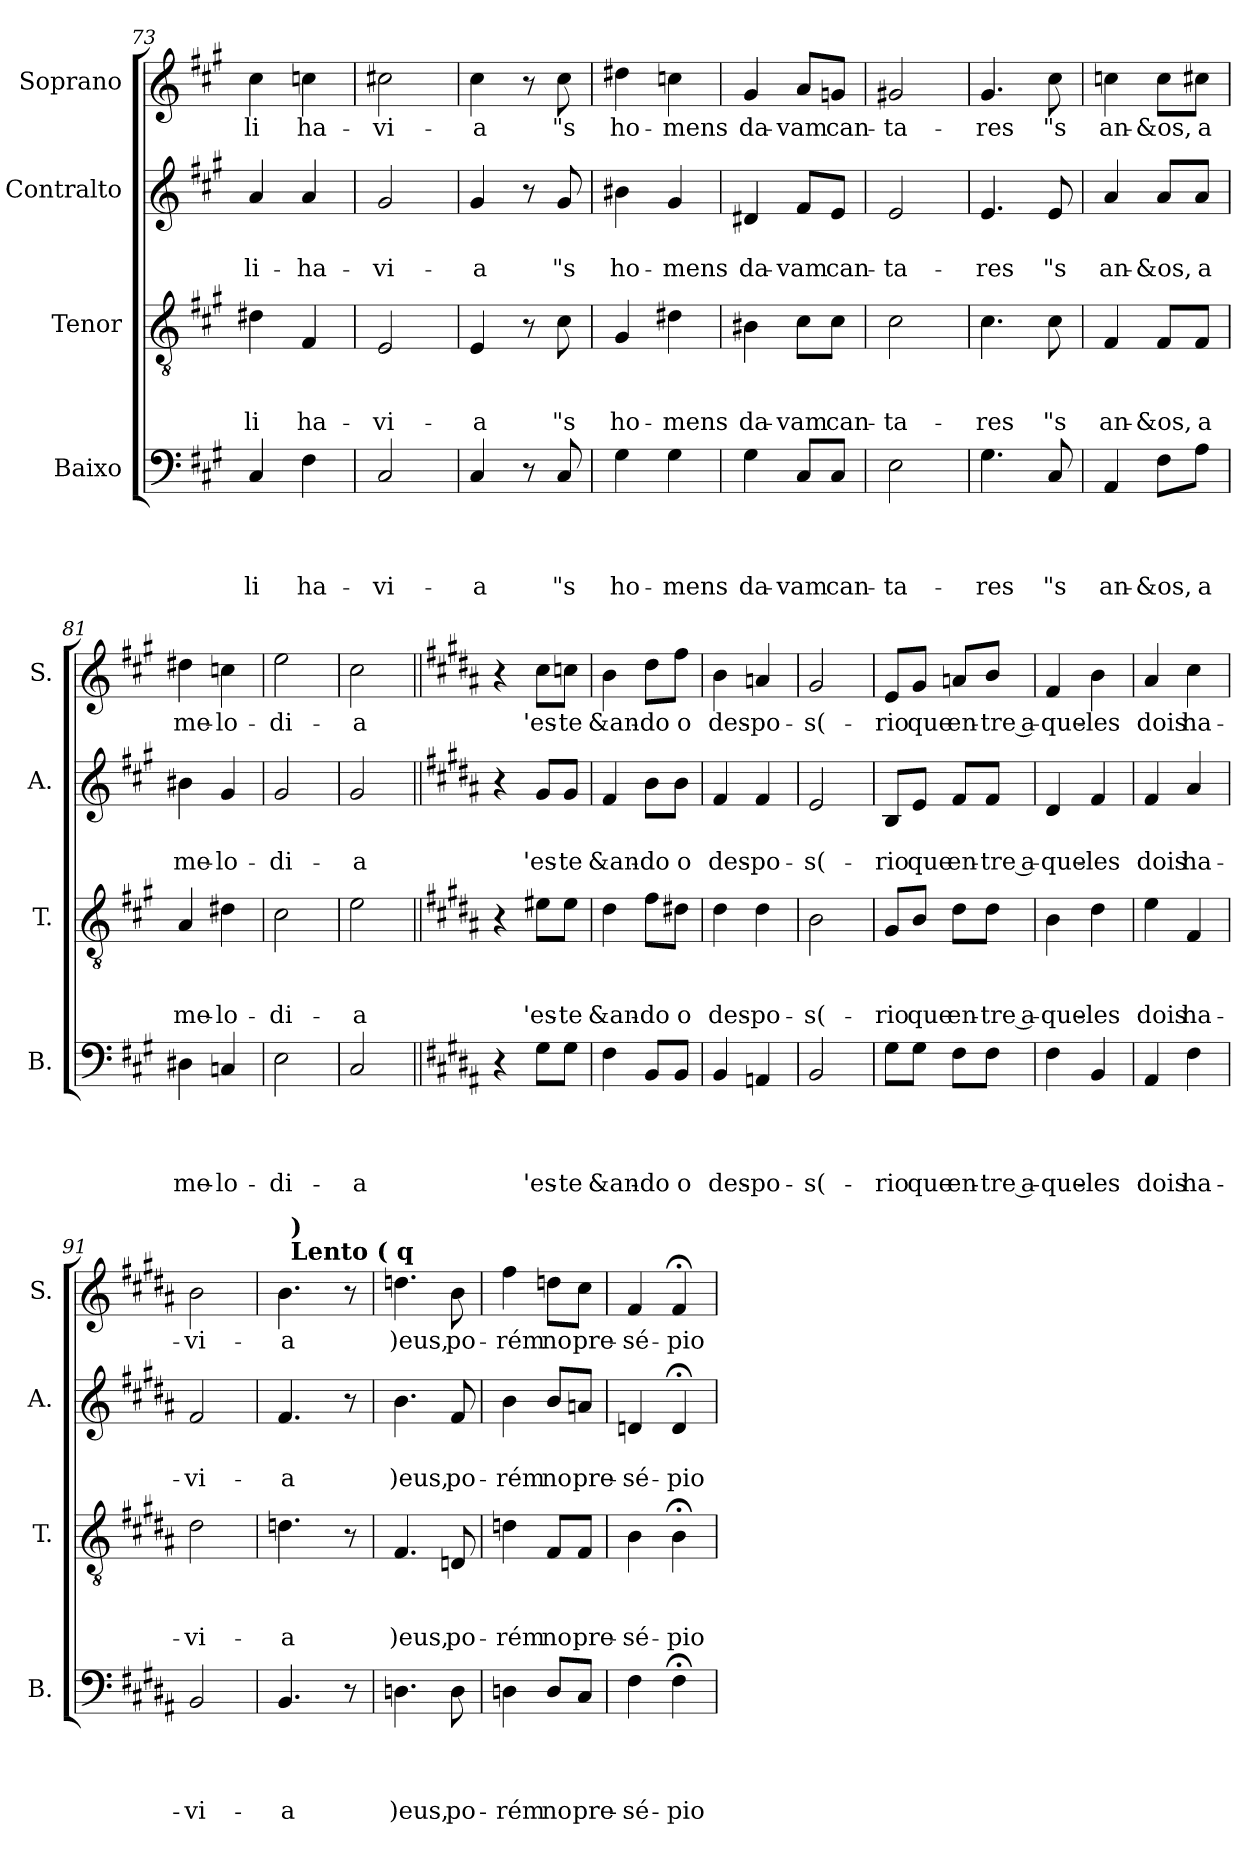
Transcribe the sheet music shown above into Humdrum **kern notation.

**kern	**text	**text	**text	**text	**kern	**text	**text	**text	**kern	**text	**text	**kern	**text
*part4	*part4	*part4	*part4	*part4	*part3	*part3	*part3	*part3	*part2	*part2	*part2	*part1	*part1
*staff4	*staff4	*staff4	*staff4	*staff4	*staff3	*staff3	*staff3	*staff3	*staff2	*staff2	*staff2	*staff1	*staff1
*I"Baixo	*	*	*	*	*I"Tenor	*	*	*	*I"Contralto	*	*	*I"Soprano	*
*I'B.	*	*	*	*	*I'T.	*	*	*	*I'A.	*	*	*I'S.	*
*clefF4	*	*	*	*	*clefGv2	*	*	*	*clefG2	*	*	*clefG2	*
*k[f#c#g#]	*	*	*	*	*k[f#c#g#]	*	*	*	*k[f#c#g#]	*	*	*k[f#c#g#]	*
*A:	*	*	*	*	*A:	*	*	*	*A:	*	*	*A:	*
=73	=73	=73	=73	=73	=73	=73	=73	=73	=73	=73	=73	=73	=73
!	!	!	!	!LO:LY:b	!	!	!	!LO:LY:b	!	!	!LO:LY:b	!	!LO:LY:b
4C#/	.	.	.	-li	4d#X\	.	.	-li	4a/	.	-li-	4cc#\	-li
!	!	!	!	!LO:LY:b	!	!	!	!LO:LY:b	!	!	!LO:LY:b	!	!LO:LY:b
4F#\	.	.	.	ha-	4F#/	.	.	ha-	4a/	.	-ha-	4ccn\	ha-
=74	=74	=74	=74	=74	=74	=74	=74	=74	=74	=74	=74	=74	=74
!	!	!	!	!LO:LY:b	!	!	!	!LO:LY:b	!	!	!LO:LY:b	!	!LO:LY:b
2C#/	.	.	.	-vi-	2E/	.	.	-vi-	2g#/	.	-vi-	2cc#X\	-vi-
=75	=75	=75	=75	=75	=75	=75	=75	=75	=75	=75	=75	=75	=75
!	!	!	!	!LO:LY:b	!	!	!	!LO:LY:b	!	!	!LO:LY:b	!	!LO:LY:b
4C#/	.	.	.	-a	4E/	.	.	-a	4g#/	.	-a	4cc#\	-a
8r	.	.	.	.	8r	.	.	.	8r	.	.	8r	.
!	!	!	!	!LO:LY:b	!	!	!	!LO:LY:b	!	!	!LO:LY:b	!	!LO:LY:b
8C#/	.	.	.	"s	8c#\	.	.	"s	8g#/	.	"s	8cc#\	"s
!!LO:PB:g=z
=76	=76	=76	=76	=76	=76	=76	=76	=76	=76	=76	=76	=76	=76
!	!	!	!	!LO:LY:b	!	!	!	!LO:LY:b	!	!	!LO:LY:b	!	!LO:LY:b
4G#\	.	.	.	ho-	4G#/	.	.	ho-	4b#X\	.	ho-	4dd#X\	ho-
!	!	!	!	!LO:LY:b	!	!	!	!LO:LY:b	!	!	!LO:LY:b	!	!LO:LY:b
4G#\	.	.	.	-mens	4d#X\	.	.	-mens	4g#/	.	-mens	4ccn\	-mens
=77	=77	=77	=77	=77	=77	=77	=77	=77	=77	=77	=77	=77	=77
!	!	!	!	!LO:LY:b	!	!	!	!LO:LY:b	!	!	!LO:LY:b	!	!LO:LY:b
4G#\	.	.	.	da-	4B#X\	.	.	da-	4d#X/	.	da-	4g#/	da-
!	!	!	!	!LO:LY:b	!	!	!	!LO:LY:b	!	!	!LO:LY:b	!	!LO:LY:b
8C#/L	.	.	.	-vam	8c#\L	.	.	-vam	8f#/L	.	-vam	8a/L	-vam
!	!	!	!	!LO:LY:b	!	!	!	!LO:LY:b	!	!	!LO:LY:b	!	!LO:LY:b
8C#/J	.	.	.	can-	8c#\J	.	.	can-	8e/J	.	can-	8gn/J	can-
=78	=78	=78	=78	=78	=78	=78	=78	=78	=78	=78	=78	=78	=78
!	!	!	!	!LO:LY:b	!	!	!	!LO:LY:b	!	!	!LO:LY:b	!	!LO:LY:b
2E\	.	.	.	-ta-	2c#\	.	.	-ta-	2e/	.	-ta-	2g#X/	-ta-
=79	=79	=79	=79	=79	=79	=79	=79	=79	=79	=79	=79	=79	=79
!	!	!	!	!LO:LY:b	!	!	!	!LO:LY:b	!	!	!LO:LY:b	!	!LO:LY:b
4.G#\	.	.	.	-res	4.c#\	.	.	-res	4.e/	.	-res	4.g#/	-res
!	!	!	!	!LO:LY:b	!	!	!	!LO:LY:b	!	!	!LO:LY:b	!	!LO:LY:b
8C#/	.	.	.	"s	8c#\	.	.	"s	8e/	.	"s	8cc#\	"s
=80	=80	=80	=80	=80	=80	=80	=80	=80	=80	=80	=80	=80	=80
!	!	!	!	!LO:LY:b	!	!	!	!LO:LY:b	!	!	!LO:LY:b	!	!LO:LY:b
4AA/	.	.	.	an-	4F#/	.	.	an-	4a/	.	an-	4ccn\	an-
!	!	!	!	!LO:LY:b	!	!	!	!LO:LY:b	!	!	!LO:LY:b	!	!LO:LY:b
8F#\L	.	.	.	-&os,	8F#/L	.	.	-&os,	8a/L	.	-&os,	8cc\L	-&os,
!	!	!	!	!LO:LY:b	!	!	!	!LO:LY:b	!	!	!LO:LY:b	!	!LO:LY:b
8A\J	.	.	.	a	8F#/J	.	.	a	8a/J	.	a	8cc#X\J	a
=81	=81	=81	=81	=81	=81	=81	=81	=81	=81	=81	=81	=81	=81
!	!	!	!	!LO:LY:b	!	!	!	!LO:LY:b	!	!	!LO:LY:b	!	!LO:LY:b
4D#X\	.	.	.	me-	4A/	.	.	me-	4b#X\	.	me-	4dd#X\	me-
!	!	!	!	!LO:LY:b	!	!	!	!LO:LY:b	!	!	!LO:LY:b	!	!LO:LY:b
4Cn/	.	.	.	-lo-	4d#X\	.	.	-lo-	4g#/	.	-lo-	4ccn\	-lo-
=82	=82	=82	=82	=82	=82	=82	=82	=82	=82	=82	=82	=82	=82
!	!	!	!	!LO:LY:b	!	!	!	!LO:LY:b	!	!	!LO:LY:b	!	!LO:LY:b
2E\	.	.	.	-di-	2c#\	.	.	-di-	2g#/	.	-di-	2ee\	-di-
=83	=83	=83	=83	=83	=83	=83	=83	=83	=83	=83	=83	=83	=83
!	!	!	!	!LO:LY:b	!	!	!	!LO:LY:b	!	!	!LO:LY:b	!	!LO:LY:b
2C#/	.	.	.	-a	2e\	.	.	-a	2g#/	.	-a	2cc#\	-a
=84||	=84||	=84||	=84||	=84||	=84||	=84||	=84||	=84||	=84||	=84||	=84||	=84||	=84||
*k[f#c#g#d#a#]	*	*	*	*	*k[f#c#g#d#a#]	*	*	*	*k[f#c#g#d#a#]	*	*	*k[f#c#g#d#a#]	*
*B:	*	*	*	*	*B:	*	*	*	*B:	*	*	*B:	*
4r	.	.	.	.	4r	.	.	.	4r	.	.	4r	.
!	!	!	!	!LO:LY:b	!	!	!	!LO:LY:b	!	!	!LO:LY:b	!	!LO:LY:b
8G#\L	.	.	.	'es-	8e#X\L	.	.	'es-	8g#/L	.	'es-	8cc#\L	'es-
!	!	!	!	!LO:LY:b	!	!	!	!LO:LY:b	!	!	!LO:LY:b	!	!LO:LY:b
8G#\J	.	.	.	-te	8e#\J	.	.	-te	8g#/J	.	-te	8ccn\J	-te
!!LO:PB:g=z
=85	=85	=85	=85	=85	=85	=85	=85	=85	=85	=85	=85	=85	=85
!	!	!	!	!LO:LY:b	!	!	!	!LO:LY:b	!	!	!LO:LY:b	!	!LO:LY:b
4F#\	.	.	.	&an-	4d#\	.	.	&an-	4f#/	.	&an-	4b\	&an-
!	!	!	!	!LO:LY:b	!	!	!	!LO:LY:b	!	!	!LO:LY:b	!	!LO:LY:b
8BB/L	.	.	.	-do	8f#\L	.	.	-do	8b\L	.	-do	8dd#\L	-do
!	!	!	!	!LO:LY:b	!	!	!	!LO:LY:b	!	!	!LO:LY:b	!	!LO:LY:b
8BB/J	.	.	.	o	8d#X\J	.	.	o	8b\J	.	o	8ff#\J	o
=86	=86	=86	=86	=86	=86	=86	=86	=86	=86	=86	=86	=86	=86
!	!	!	!	!LO:LY:b	!	!	!	!LO:LY:b	!	!	!LO:LY:b	!	!LO:LY:b
4BB/	.	.	.	des-	4d#\	.	.	des-	4f#/	.	des-	4b\	des-
!	!	!	!	!LO:LY:b	!	!	!	!LO:LY:b	!	!	!LO:LY:b	!	!LO:LY:b
4AAn/	.	.	.	-po-	4d#\	.	.	-po-	4f#/	.	-po-	4an/	-po-
=87	=87	=87	=87	=87	=87	=87	=87	=87	=87	=87	=87	=87	=87
!	!	!	!	!LO:LY:b	!	!	!	!LO:LY:b	!	!	!LO:LY:b	!	!LO:LY:b
2BB/	.	.	.	-s(-	2B\	.	.	-s(-	2e/	.	-s(-	2g#/	-s(-
=88	=88	=88	=88	=88	=88	=88	=88	=88	=88	=88	=88	=88	=88
!	!	!	!	!LO:LY:b	!	!	!	!LO:LY:b	!	!	!LO:LY:b	!	!LO:LY:b
8G#\L	.	.	.	-rio	8G#/L	.	.	-rio	8B/L	.	-rio	8e/L	-rio
!	!	!	!	!LO:LY:b	!	!	!	!LO:LY:b	!	!	!LO:LY:b	!	!LO:LY:b
8G#\J	.	.	.	que	8B/J	.	.	que	8e/J	.	que	8g#/J	que
!	!	!	!	!LO:LY:b	!	!	!	!LO:LY:b	!	!	!LO:LY:b	!	!LO:LY:b
8F#\L	.	.	.	en-	8d#\L	.	.	en-	8f#/L	.	en-	8an/L	en-
!	!	!	!	!LO:LY:b:rj	!	!	!	!LO:LY:b:rj	!	!	!LO:LY:b:rj	!	!LO:LY:b:rj
8F#\J	.	.	.	-tre a-	8d#\J	.	.	-tre a-	8f#/J	.	-tre a-	8b/J	-tre a-
=89	=89	=89	=89	=89	=89	=89	=89	=89	=89	=89	=89	=89	=89
!	!	!	!	!LO:LY:b	!	!	!	!LO:LY:b	!	!	!LO:LY:b	!	!LO:LY:b
4F#\	.	.	.	-que-	4B\	.	.	-que-	4d#/	.	-que-	4f#/	-que-
!	!	!	!	!LO:LY:b	!	!	!	!LO:LY:b	!	!	!LO:LY:b	!	!LO:LY:b
4BB/	.	.	.	-les	4d#\	.	.	-les	4f#/	.	-les	4b\	-les
=90	=90	=90	=90	=90	=90	=90	=90	=90	=90	=90	=90	=90	=90
!	!	!	!	!LO:LY:b	!	!	!	!LO:LY:b	!	!	!LO:LY:b	!	!LO:LY:b
4AA#/	.	.	.	dois	4e\	.	.	dois	4f#/	.	dois	4a#/	dois
!	!	!	!	!LO:LY:b	!	!	!	!LO:LY:b	!	!	!LO:LY:b	!	!LO:LY:b
4F#\	.	.	.	ha-	4F#/	.	.	ha-	4a#/	.	ha-	4cc#\	ha-
=91	=91	=91	=91	=91	=91	=91	=91	=91	=91	=91	=91	=91	=91
!	!	!	!	!LO:LY:b	!	!	!	!LO:LY:b	!	!	!LO:LY:b	!	!LO:LY:b
2BB/	.	.	.	-vi-	2d#\	.	.	-vi-	2f#/	.	-vi-	2b\	-vi-
=92	=92	=92	=92	=92	=92	=92	=92	=92	=92	=92	=92	=92	=92
!	!	!	!	!LO:LY:b	!	!	!	!LO:LY:b	!	!	!LO:LY:b	!	!LO:LY:b
*	*	*	*	*	*	*	*	*	*	*	*	*^	*
4.BB/	.	.	.	-a	4.dn\	.	.	-a	4.f#/	.	-a	4.b\	32ryy	-a
*	*	*	*	*	*	*	*	*	*	*	*	*MM65	*	*
!	!	!	!	!	!	!	!	!	!	!	!	!	!LO:TX:a:B:t=Lento ( q	!
!	!	!	!	!	!	!	!	!	!	!	!	!	!LO:TX:a:B:t=)	!
.	.	.	.	.	.	.	.	.	.	.	.	.	4...ryy	.
8r	.	.	.	.	8r	.	.	.	8r	.	.	8r	.	.
=93	=93	=93	=93	=93	=93	=93	=93	=93	=93	=93	=93	=93	=93	=93
!	!	!	!	!LO:LY:b	!	!	!	!LO:LY:b	!	!	!LO:LY:b	!	!	!LO:LY:b
*	*	*	*	*	*	*	*	*	*	*	*	*v	*v	*
4.Dn\	.	.	.	)eus,	4.F#/	.	.	)eus,	4.b\	.	)eus,	4.ddn\	)eus,
!	!	!	!	!LO:LY:b	!	!	!	!LO:LY:b	!	!	!LO:LY:b	!	!LO:LY:b
8D\	.	.	.	po-	8Dn/	.	.	po-	8f#/	.	po-	8b\	po-
!!LO:PB:g=z
=94	=94	=94	=94	=94	=94	=94	=94	=94	=94	=94	=94	=94	=94
!	!	!	!	!LO:LY:b	!	!	!	!LO:LY:b	!	!	!LO:LY:b	!	!LO:LY:b
4Dn\	.	.	.	-rém	4dn\	.	.	-rém	4b\	.	-rém	4ff#\	-rém
!	!	!	!	!LO:LY:b	!	!	!	!LO:LY:b	!	!	!LO:LY:b	!	!LO:LY:b
8D/L	.	.	.	no	8F#/L	.	.	no	8b/L	.	no	8ddn\L	no
!	!	!	!	!LO:LY:b	!	!	!	!LO:LY:b	!	!	!LO:LY:b	!	!LO:LY:b
8C#/J	.	.	.	pre-	8F#/J	.	.	pre-	8an/J	.	pre-	8cc#\J	pre-
=95	=95	=95	=95	=95	=95	=95	=95	=95	=95	=95	=95	=95	=95
!	!	!	!	!LO:LY:b	!	!	!	!LO:LY:b	!	!	!LO:LY:b	!	!LO:LY:b
4F#\	.	.	.	-sé-	4B\	.	.	-sé-	4dn/	.	-sé-	4f#/	-sé-
!	!	!	!	!LO:LY:b	!	!	!	!LO:LY:b	!	!	!LO:LY:b	!	!LO:LY:b
4F#;<\	.	.	.	-pio	4B;<\	.	.	-pio	4d;/	.	-pio	4f#;/	-pio
=	=	=	=	=	=	=	=	=	=	=	=	=	=
*-	*-	*-	*-	*-	*-	*-	*-	*-	*-	*-	*-	*-	*-
